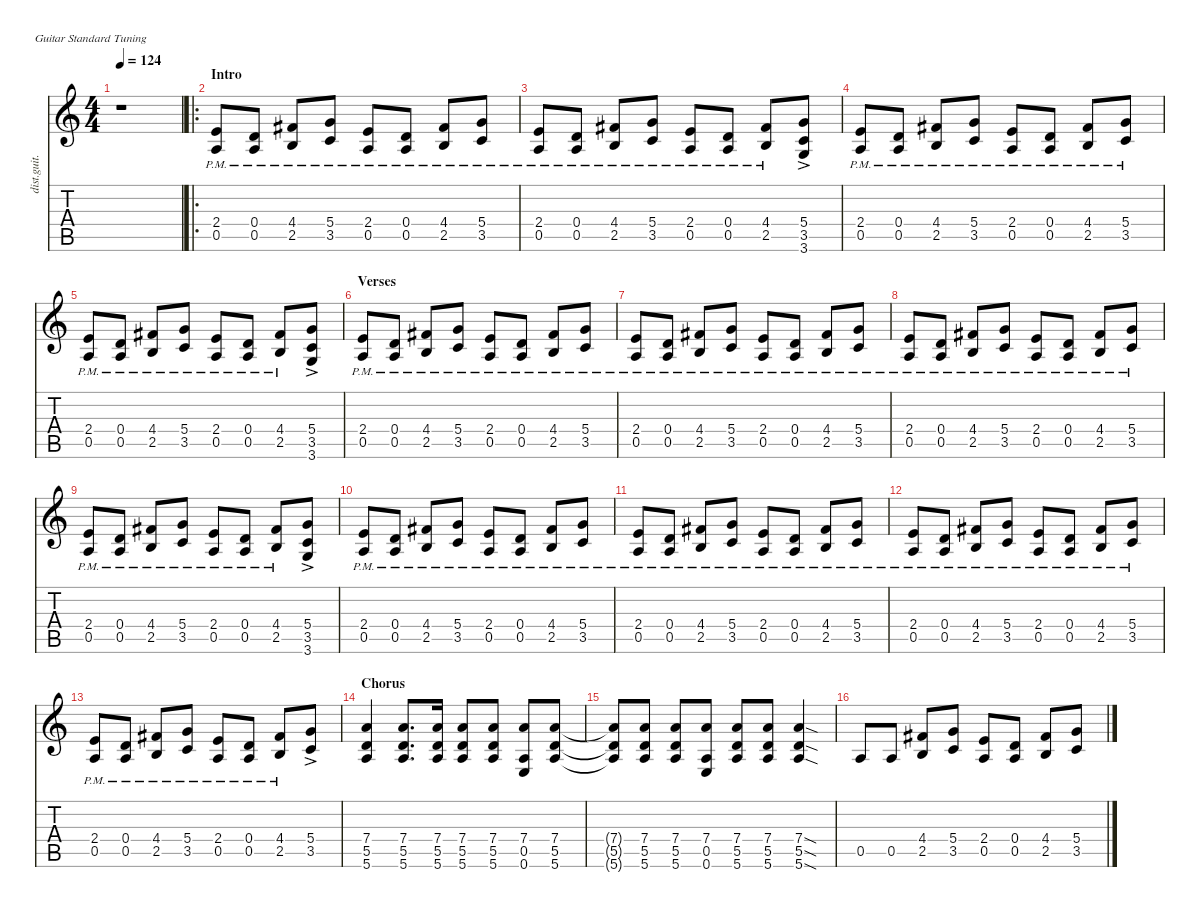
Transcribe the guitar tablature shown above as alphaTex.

\defaultSystemsLayout 4
\hideDynamics
\bracketExtendMode nobrackets
\otherSystemsTrackNameOrientation horizontal
\track ("Guitar 2" "dist.guit.") {instrument distortionguitar}
\staff {score tabs}
\tuning (E4 B3 G3 D3 A2 E2)
\ts (4 4)
\tempo 124
\clef g2
\ks c
r.1{dy f instrument distortionguitar beam Down} |
\ro
\section ("" "Intro")
(2.4{pm} 0.5{pm}).8{beam Up} (0.4{pm} 0.5{pm}).8{beam Up} (4.4{pm acc #} 2.5{pm}).8{beam Up} (5.4{pm} 3.5{pm}).8{beam Up} (2.4{pm} 0.5{pm}).8{beam Up} (0.4{pm} 0.5{pm}).8{beam Up} (4.4{pm acc #} 2.5{pm}).8{beam Up} (5.4{pm} 3.5{pm}).8{beam Up} |
(2.4{pm} 0.5{pm}).8{beam Up} (0.4{pm} 0.5{pm}).8{beam Up} (4.4{pm acc #} 2.5{pm}).8{beam Up} (5.4{pm} 3.5{pm}).8{beam Up} (2.4{pm} 0.5{pm}).8{beam Up} (0.4{pm} 0.5{pm}).8{beam Up} (4.4{pm acc #} 2.5{pm}).8{beam Up} (5.4{ac} 3.5{ac} 3.6{ac}).8{beam Up} |
(2.4{pm} 0.5{pm}).8{beam Up} (0.4{pm} 0.5{pm}).8{beam Up} (4.4{pm acc #} 2.5{pm}).8{beam Up} (5.4{pm} 3.5{pm}).8{beam Up} (2.4{pm} 0.5{pm}).8{beam Up} (0.4{pm} 0.5{pm}).8{beam Up} (4.4{pm acc #} 2.5{pm}).8{beam Up} (5.4{pm} 3.5{pm}).8{beam Up} |
(2.4{pm} 0.5{pm}).8{beam Up} (0.4{pm} 0.5{pm}).8{beam Up} (4.4{pm acc #} 2.5{pm}).8{beam Up} (5.4{pm} 3.5{pm}).8{beam Up} (2.4{pm} 0.5{pm}).8{beam Up} (0.4{pm} 0.5{pm}).8{beam Up} (4.4{pm acc #} 2.5{pm}).8{beam Up} (5.4{ac} 3.5{ac} 3.6{ac}).8{beam Up} |
\section ("" "Verses")
(2.4{pm} 0.5{pm}).8{beam Up} (0.4{pm} 0.5{pm}).8{beam Up} (4.4{pm acc #} 2.5{pm}).8{beam Up} (5.4{pm} 3.5{pm}).8{beam Up} (2.4{pm} 0.5{pm}).8{beam Up} (0.4{pm} 0.5{pm}).8{beam Up} (4.4{pm acc #} 2.5{pm}).8{beam Up} (5.4{pm} 3.5{pm}).8{beam Up} |
(2.4{pm} 0.5{pm}).8{beam Up} (0.4{pm} 0.5{pm}).8{beam Up} (4.4{pm acc #} 2.5{pm}).8{beam Up} (5.4{pm} 3.5{pm}).8{beam Up} (2.4{pm} 0.5{pm}).8{beam Up} (0.4{pm} 0.5{pm}).8{beam Up} (4.4{pm acc #} 2.5{pm}).8{beam Up} (5.4{pm} 3.5{pm}).8{beam Up} |
(2.4{pm} 0.5{pm}).8{beam Up} (0.4{pm} 0.5{pm}).8{beam Up} (4.4{pm acc #} 2.5{pm}).8{beam Up} (5.4{pm} 3.5{pm}).8{beam Up} (2.4{pm} 0.5{pm}).8{beam Up} (0.4{pm} 0.5{pm}).8{beam Up} (4.4{pm acc #} 2.5{pm}).8{beam Up} (5.4{pm} 3.5{pm}).8{beam Up} |
(2.4{pm} 0.5{pm}).8{beam Up} (0.4{pm} 0.5{pm}).8{beam Up} (4.4{pm acc #} 2.5{pm}).8{beam Up} (5.4{pm} 3.5{pm}).8{beam Up} (2.4{pm} 0.5{pm}).8{beam Up} (0.4{pm} 0.5{pm}).8{beam Up} (4.4{pm acc #} 2.5{pm}).8{beam Up} (5.4{ac} 3.5{ac} 3.6{ac}).8{beam Up} |
(2.4{pm} 0.5{pm}).8{beam Up} (0.4{pm} 0.5{pm}).8{beam Up} (4.4{pm acc #} 2.5{pm}).8{beam Up} (5.4{pm} 3.5{pm}).8{beam Up} (2.4{pm} 0.5{pm}).8{beam Up} (0.4{pm} 0.5{pm}).8{beam Up} (4.4{pm acc #} 2.5{pm}).8{beam Up} (5.4{pm} 3.5{pm}).8{beam Up} |
(2.4{pm} 0.5{pm}).8{beam Up} (0.4{pm} 0.5{pm}).8{beam Up} (4.4{pm acc #} 2.5{pm}).8{beam Up} (5.4{pm} 3.5{pm}).8{beam Up} (2.4{pm} 0.5{pm}).8{beam Up} (0.4{pm} 0.5{pm}).8{beam Up} (4.4{pm acc #} 2.5{pm}).8{beam Up} (5.4{pm} 3.5{pm}).8{beam Up} |
(2.4{pm} 0.5{pm}).8{beam Up} (0.4{pm} 0.5{pm}).8{beam Up} (4.4{pm acc #} 2.5{pm}).8{beam Up} (5.4{pm} 3.5{pm}).8{beam Up} (2.4{pm} 0.5{pm}).8{beam Up} (0.4{pm} 0.5{pm}).8{beam Up} (4.4{pm acc #} 2.5{pm}).8{beam Up} (5.4{pm} 3.5{pm}).8{beam Up} |
(2.4{pm} 0.5{pm}).8{beam Up} (0.4{pm} 0.5{pm}).8{beam Up} (4.4{pm acc #} 2.5{pm}).8{beam Up} (5.4{pm} 3.5{pm}).8{beam Up} (2.4{pm} 0.5{pm}).8{beam Up} (0.4{pm} 0.5{pm}).8{beam Up} (4.4{pm acc #} 2.5{pm}).8{beam Up} (5.4{ac} 3.5{ac}).8{beam Up} |
\section ("" "Chorus")
(7.4 5.5 5.6).4{beam Up} (7.4 5.5 5.6).8{d beam Up} (7.4 5.5 5.6).16{beam Up} (7.4 5.5 5.6).8{beam Up} (7.4 5.5 5.6).8{beam Up} (7.4 0.5 0.6).8{beam Up} (7.4 5.5 5.6).8{beam Up} |
(7.4{t} 5.5{t} 5.6{t}).8{beam Up} (7.4 5.5 5.6).8{beam Up} (7.4 5.5 5.6).8{beam Up} (7.4 0.5 0.6).8{beam Up} (7.4 5.5 5.6).8{beam Up} (7.4 5.5 5.6).8{beam Up} (7.4{sod} 5.5{sod} 5.6{sod}).4{beam Up} |
0.5.8{beam Up} 0.5.8{beam Up} (4.4{acc #} 2.5).8{beam Up} (5.4 3.5).8{beam Up} (2.4 0.5).8{beam Up} (0.4 0.5).8{beam Up} (4.4{acc #} 2.5).8{beam Up} (5.4 3.5).8{beam Up}
